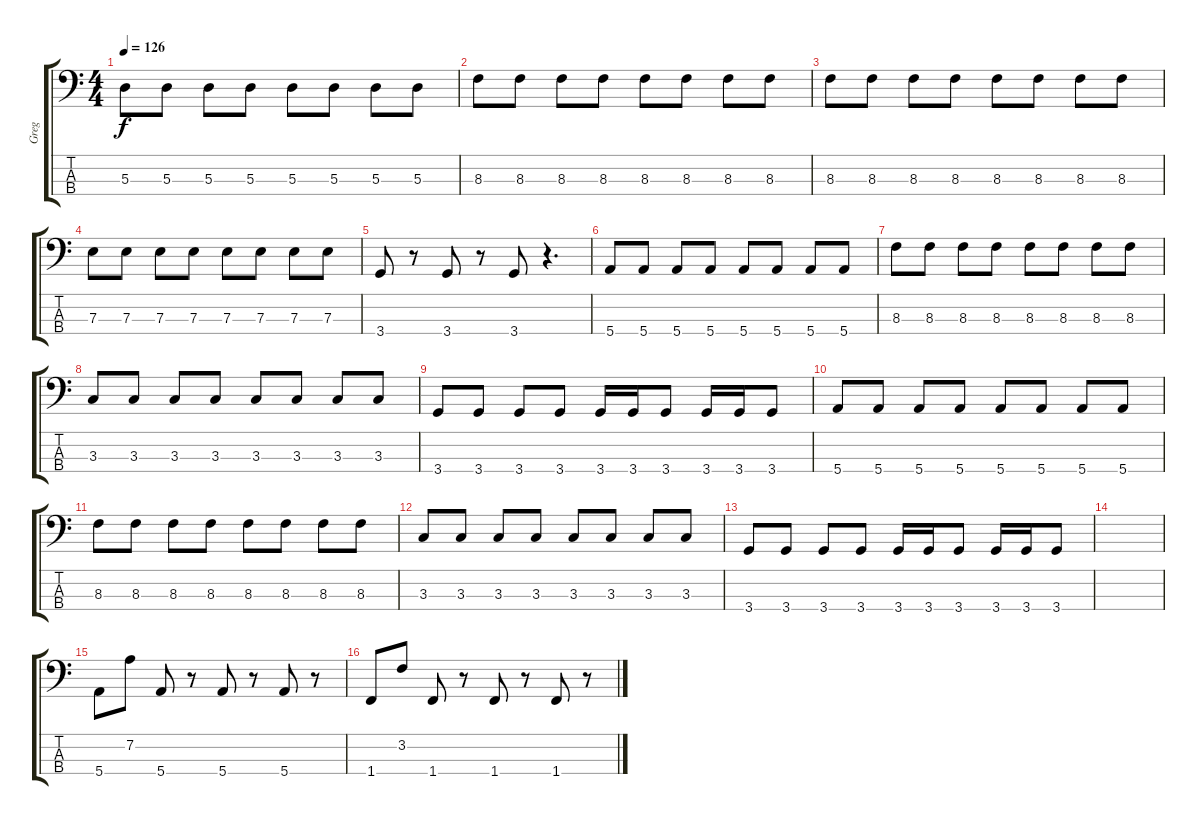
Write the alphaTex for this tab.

\track ("Greg" "Greg") {instrument electricbassfinger}
\staff {score tabs}
\tuning (G2 D2 A1 E1) {hide}
\ts (4 4)
\tempo 126
\clef f4
\ks c
5.3.8{dy f} 5.3.8 5.3.8 5.3.8 5.3.8 5.3.8 5.3.8 5.3.8 |
8.3.8 8.3.8 8.3.8 8.3.8 8.3.8 8.3.8 8.3.8 8.3.8 |
8.3.8 8.3.8 8.3.8 8.3.8 8.3.8 8.3.8 8.3.8 8.3.8 |
7.3.8 7.3.8 7.3.8 7.3.8 7.3.8 7.3.8 7.3.8 7.3.8 |
3.4.8 r.8 3.4.8 r.8 3.4.8 r.4{d} |
5.4.8 5.4.8 5.4.8 5.4.8 5.4.8 5.4.8 5.4.8 5.4.8 |
8.3.8 8.3.8 8.3.8 8.3.8 8.3.8 8.3.8 8.3.8 8.3.8 |
3.3.8 3.3.8 3.3.8 3.3.8 3.3.8 3.3.8 3.3.8 3.3.8 |
3.4.8 3.4.8 3.4.8 3.4.8 3.4.16 3.4.16 3.4.8 3.4.16 3.4.16 3.4.8 |
5.4.8 5.4.8 5.4.8 5.4.8 5.4.8 5.4.8 5.4.8 5.4.8 |
8.3.8 8.3.8 8.3.8 8.3.8 8.3.8 8.3.8 8.3.8 8.3.8 |
3.3.8 3.3.8 3.3.8 3.3.8 3.3.8 3.3.8 3.3.8 3.3.8 |
3.4.8 3.4.8 3.4.8 3.4.8 3.4.16 3.4.16 3.4.8 3.4.16 3.4.16 3.4.8 |
|
5.4.8 7.2.8 5.4.8 r.8 5.4.8 r.8 5.4.8 r.8 |
1.4.8 3.2.8 1.4.8 r.8 1.4.8 r.8 1.4.8 r.8
